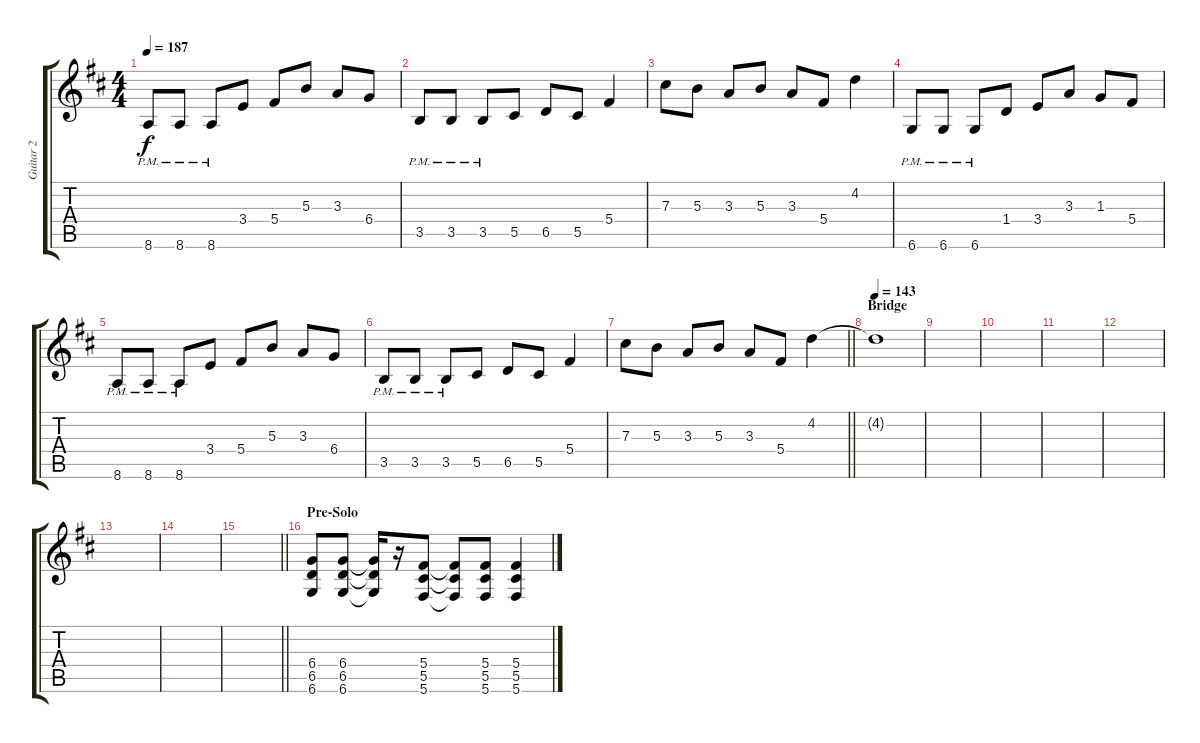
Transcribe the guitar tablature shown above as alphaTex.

\track ("Guitar 2" "Guitar 2") {instrument overdrivenguitar}
\staff {score tabs}
\tuning (Eb4 Bb3 Gb3 Db3 Ab2 Db2) {hide}
\ts (4 4)
\tempo 187
\clef g2
\ks d
8.6{pm}.8{dy f} 8.6{pm}.8 8.6{pm}.8 3.4.8 5.4.8 5.3.8 3.3.8 6.4.8 |
3.5{pm}.8 3.5{pm}.8 3.5{pm}.8 5.5.8 6.5.8 5.5.8 5.4.4 |
7.3.8 5.3.8 3.3.8 5.3.8 3.3.8 5.4.8 4.2.4 |
6.6{pm}.8 6.6{pm}.8 6.6{pm}.8 1.4.8 3.4.8 3.3.8 1.3.8 5.4.8 |
8.6{pm}.8 8.6{pm}.8 8.6{pm}.8 3.4.8 5.4.8 5.3.8 3.3.8 6.4.8 |
3.5{pm}.8 3.5{pm}.8 3.5{pm}.8 5.5.8 6.5.8 5.5.8 5.4.4 |
\barLineRight lightlight
7.3.8 5.3.8 3.3.8 5.3.8 3.3.8 5.4.8 4.2.4 |
\section ("" "Bridge")
\tempo 143
4.2{t}.1 |
|
|
|
|
|
|
\barLineRight lightlight
|
\section ("" "Pre-Solo")
(6.4 6.5 6.6).8{volume 12 instrument overdrivenguitar} (6.4 6.5 6.6).8 (6.4{t} 6.5{t} 6.6{t}).16 r.16 (5.4 5.5 5.6).8 (5.4{t} 5.5{t} 5.6{t}).8 (5.4 5.5 5.6).8 (5.4 5.5 5.6).4
